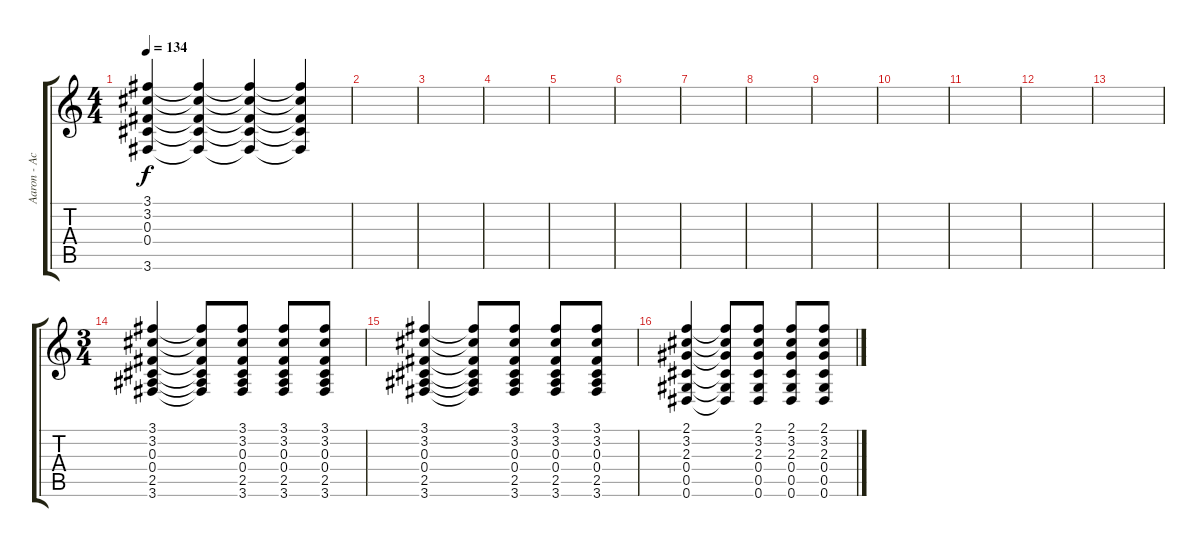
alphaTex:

\track ("Aaron - Acoustic" "Aaron - Ac") {instrument acousticguitarsteel}
\staff {score tabs}
\tuning (Eb4 Bb3 Gb3 Db3 Ab2 Eb2) {hide}
\ts (4 4)
\tempo 134
\clef g2
\ks c
(3.1{t} 3.2{t} 0.3{t} 0.4{t} 3.6{t}).4{dy f} (3.1{t} 3.2{t} 0.3{t} 0.4{t} 3.6{t}).4 (3.1{t} 3.2{t} 0.3{t} 0.4{t} 3.6{t}).4 (3.1{t} 3.2{t} 0.3{t} 0.4{t} 3.6{t}).4 |
|
|
|
|
|
|
|
|
|
|
|
|
\ts (3 4)
(3.1 3.2 0.3 0.4 2.5 3.6).4 (3.1{t} 3.2{t} 0.3{t} 0.4{t} 2.5{t} 3.6{t}).8 (3.1 3.2 0.3 0.4 2.5 3.6).8 (3.1 3.2 0.3 0.4 2.5 3.6).8 (3.1 3.2 0.3 0.4 2.5 3.6).8 |
(3.1 3.2 0.3 0.4 2.5 3.6).4 (3.1{t} 3.2{t} 0.3{t} 0.4{t} 2.5{t} 3.6{t}).8 (3.1 3.2 0.3 0.4 2.5 3.6).8 (3.1 3.2 0.3 0.4 2.5 3.6).8 (3.1 3.2 0.3 0.4 2.5 3.6).8 |
(2.1 3.2 2.3 0.4 0.5 0.6).4 (2.1{t} 3.2{t} 2.3{t} 0.4{t} 0.5{t} 0.6{t}).8 (2.1 3.2 2.3 0.4 0.5 0.6).8 (2.1 3.2 2.3 0.4 0.5 0.6).8 (2.1 3.2 2.3 0.4 0.5 0.6).8
